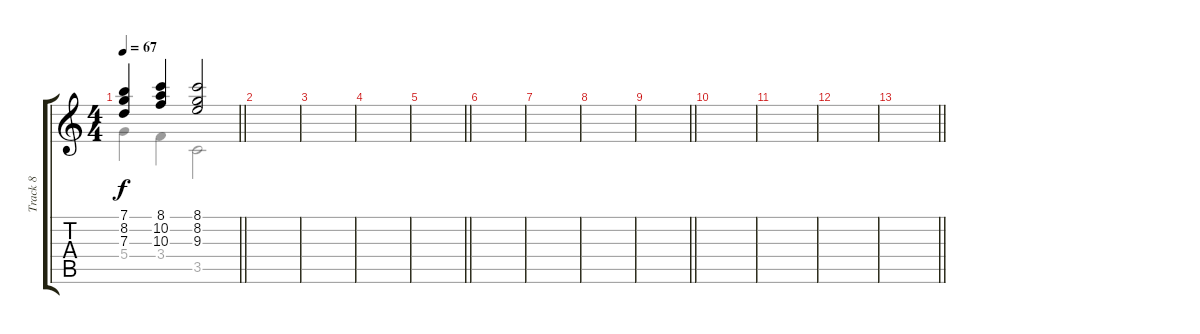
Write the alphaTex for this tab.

\track ("Track 8" "Track 8") {instrument drawbarorgan}
\staff {score tabs}
\tuning (E5 B4 G4 D4 A3 E3) {hide}
\voice
\ts (4 4)
\tempo 67
\clef g2
\barLineRight lightlight
\ks c
(7.1 8.2 7.3).4{dy f} (8.1 10.2 10.3).4 (8.1 8.2 9.3).2 |
|
|
|
\barLineRight lightlight
|
|
|
|
\barLineRight lightlight
|
|
|
|
\barLineRight lightlight
|
|
|
\voice
\clef g2
\ottava regular
\simile none
\barLineRight lightlight
\ks c
5.4.4{dy f} 3.4.4 3.5.2 |
|
|
|
\barLineRight lightlight
|
|
|
|
\barLineRight lightlight
|
|
|
|
\barLineRight lightlight
|
|
|
